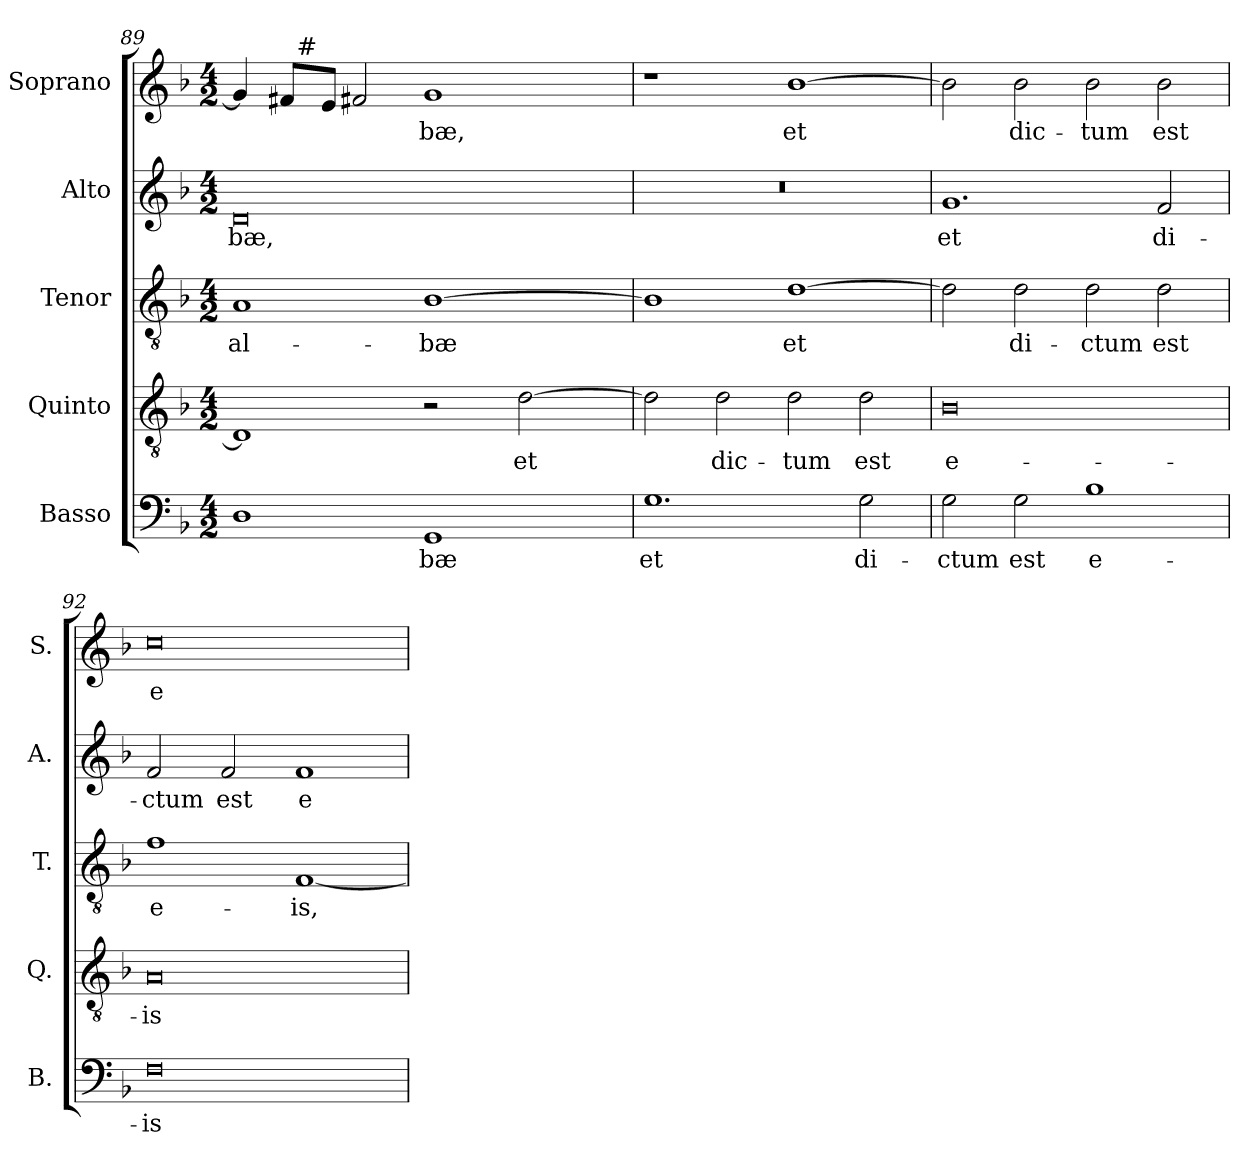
**kern	**text	**kern	**text	**kern	**text	**kern	**text	**kern	**text
*part5	*part5	*part4	*part4	*part3	*part3	*part2	*part2	*part1	*part1
*staff5	*staff5	*staff4	*staff4	*staff3	*staff3	*staff2	*staff2	*staff1	*staff1
*I"Basso	*	*I"Quinto	*	*I"Tenor	*	*I"Alto	*	*I"Soprano	*
*I'B.	*	*I'Q.	*	*I'T.	*	*I'A.	*	*I'S.	*
!!LO:LB:g=z
*clefF4	*	*clefGv2	*	*clefGv2	*	*clefG2	*	*clefG2	*
*	*	*ITrd7c12	*	*ITrd7c12	*	*	*	*	*
*k[b-]	*	*k[b-]	*	*k[b-]	*	*k[b-]	*	*k[b-]	*
*F:	*	*F:	*	*F:	*	*F:	*	*F:	*
*M4/2	*	*M4/2	*	*M4/2	*	*M4/2	*	*M4/2	*
=89	=89	=89	=89	=89	=89	=89	=89	=89	=89
!	!	!	!	!	!LO:LY:b:color=#000000	!	!	!	!
!	!	!	!	!	!	!	!LO:LY:b:color=#000000	!	!
*	*	*	*	*	*	*	*	*^	*
1Di	.	1DDi]	.	1AAi	al-	0di	-bæ,	4gi/]	4ryy	.
.	.	.	.	.	.	.	.	8f#i/L	32ryy	.
.	.	.	.	.	.	.	.	.	256ryy	.
!	!	!	!	!	!	!	!	!	!LO:TX:a:t=#	!
.	.	.	.	.	.	.	.	.	1ryy	.
.	.	.	.	.	.	.	.	8ei/J	.	.
.	.	.	.	.	.	.	.	2f#Xi/	.	.
!	!LO:LY:b:color=#000000	!	!	!	!	!	!	!	!	!
!	!	!	!	!	!LO:LY:b:color=#000000	!	!	!	!	!
!	!	!	!	!	!	!	!	!	!	!LO:LY:b:color=#000000
1GGi	-bæ	2r	.	[1BB-i	-bæ	.	.	1gi	.	-bæ,
.	.	.	.	.	.	.	.	.	2ryy	.
!	!	!	!LO:LY:b:color=#000000	!	!	!	!	!	!	!
.	.	[2Di\	et	.	.	.	.	.	.	.
.	.	.	.	.	.	.	.	.	8ryy	.
.	.	.	.	.	.	.	.	.	16ryy	.
.	.	.	.	.	.	.	.	.	64..ryy	.
*	*	*	*	*	*	*	*	*v	*v	*
=90	=90	=90	=90	=90	=90	=90	=90	=90	=90
*	*	*	*	*	*	*	*	*^	*
!	!LO:LY:b:color=#000000	!	!	!	!	!LO:N:vis=1	!	!	!	!
*	*	*	*	*	*	*	*	*v	*v	*
1.Gi	et	2Di\]	.	1BB-i]	.	0r	.	1r	.
!	!	!	!LO:LY:b:color=#000000	!	!	!	!	!	!
.	.	2Di\	dic-	.	.	.	.	.	.
!	!	!	!LO:LY:b:color=#000000	!	!	!	!	!	!
!	!	!	!	!	!LO:LY:b:color=#000000	!	!	!	!
!	!	!	!	!	!	!	!	!	!LO:LY:b:color=#000000
.	.	2Di\	-tum	[1Di	et	.	.	[1b-i	et
!	!LO:LY:b:color=#000000	!	!	!	!	!	!	!	!
!	!	!	!LO:LY:b:color=#000000	!	!	!	!	!	!
2Gi\	di-	2Di\	est	.	.	.	.	.	.
=91	=91	=91	=91	=91	=91	=91	=91	=91	=91
!	!LO:LY:b:color=#000000	!	!	!	!	!	!	!	!
!	!	!	!LO:LY:b:color=#000000	!	!	!	!	!	!
!	!	!	!	!	!	!	!LO:LY:b:color=#000000	!	!
2Gi\	-ctum	0BB-i	e-	2Di\]	.	1.gi	et	2b-i\]	.
!	!LO:LY:b:color=#000000	!	!	!	!	!	!	!	!
!	!	!	!	!	!LO:LY:b:color=#000000	!	!	!	!
!	!	!	!	!	!	!	!	!	!LO:LY:b:color=#000000
2Gi\	est	.	.	2Di\	di-	.	.	2b-i\	dic-
!	!LO:LY:b:color=#000000	!	!	!	!	!	!	!	!
!	!	!	!	!	!LO:LY:b:color=#000000	!	!	!	!
!	!	!	!	!	!	!	!	!	!LO:LY:b:color=#000000
1B-i	e-	.	.	2Di\	-ctum	.	.	2b-i\	-tum
!	!	!	!	!	!LO:LY:b:color=#000000	!	!	!	!
!	!	!	!	!	!	!	!LO:LY:b:color=#000000	!	!
!	!	!	!	!	!	!	!	!	!LO:LY:b:color=#000000
.	.	.	.	2Di\	est	2fi/	di-	2b-i\	est
=92	=92	=92	=92	=92	=92	=92	=92	=92	=92
!	!LO:LY:b:color=#000000	!	!	!	!	!	!	!	!
!	!	!	!LO:LY:b:color=#000000	!	!	!	!	!	!
!	!	!	!	!	!LO:LY:b:color=#000000	!	!	!	!
!	!	!	!	!	!	!	!LO:LY:b:color=#000000	!	!
!	!	!	!	!	!	!	!	!	!LO:LY:b:color=#000000
0Fi	-is	0AAi	-is	1Fi	e-	2fi/	-ctum	0cci	e-
!	!	!	!	!	!	!	!LO:LY:b:color=#000000	!	!
.	.	.	.	.	.	2fi/	est	.	.
!	!	!	!	!	!LO:LY:b:color=#000000	!	!	!	!
!	!	!	!	!	!	!	!LO:LY:b:color=#000000	!	!
.	.	.	.	[1FFi	-is,	1fi	e-	.	.
=	=	=	=	=	=	=	=	=	=
*-	*-	*-	*-	*-	*-	*-	*-	*-	*-
